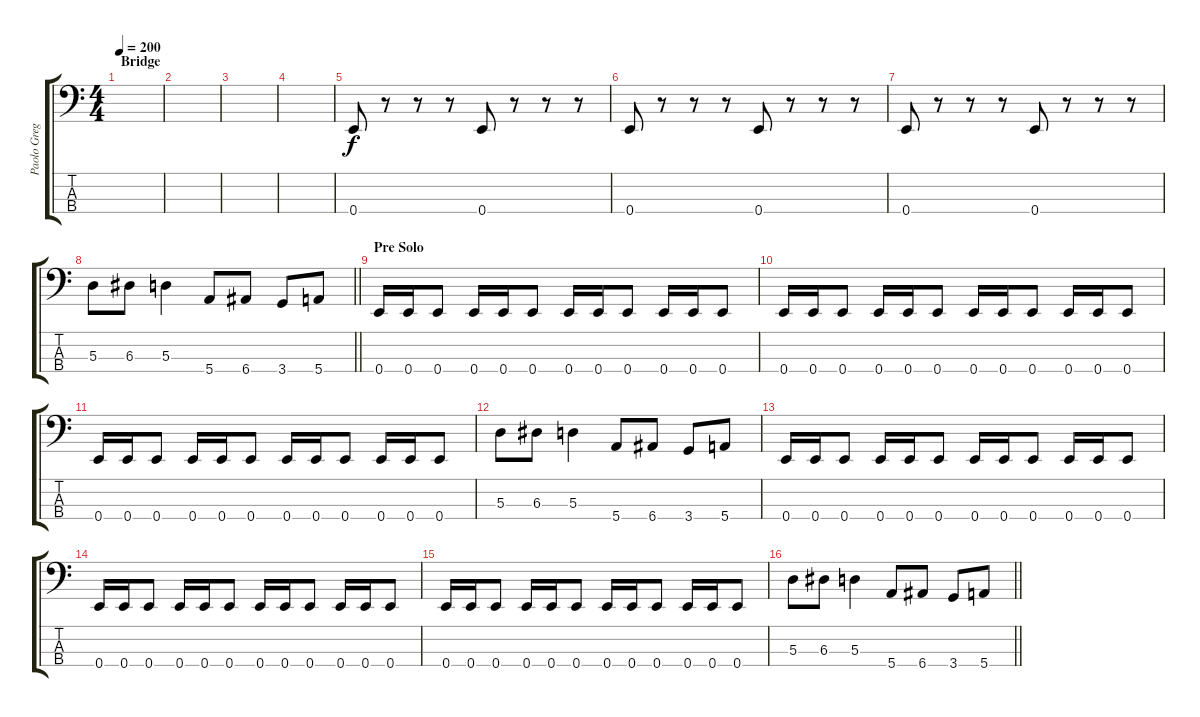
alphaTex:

\track ("Paolo Gregoletto" "Paolo Greg") {instrument electricbassfinger}
\staff {score tabs}
\tuning (G2 D2 A1 E1) {hide}
\ts (4 4)
\section ("" "Bridge")
\tempo 200
\clef f4
\ks c
|
|
|
|
0.4.8 r.8 r.8 r.8 0.4.8 r.8 r.8 r.8 |
0.4.8 r.8 r.8 r.8 0.4.8 r.8 r.8 r.8 |
0.4.8 r.8 r.8 r.8 0.4.8 r.8 r.8 r.8 |
\barLineRight lightlight
5.3.8 6.3.8 5.3.4 5.4.8 6.4.8 3.4.8 5.4.8 |
\section ("" "Pre Solo")
0.4.16 0.4.16 0.4.8 0.4.16 0.4.16 0.4.8 0.4.16 0.4.16 0.4.8 0.4.16 0.4.16 0.4.8 |
0.4.16 0.4.16 0.4.8 0.4.16 0.4.16 0.4.8 0.4.16 0.4.16 0.4.8 0.4.16 0.4.16 0.4.8 |
0.4.16 0.4.16 0.4.8 0.4.16 0.4.16 0.4.8 0.4.16 0.4.16 0.4.8 0.4.16 0.4.16 0.4.8 |
5.3.8 6.3.8 5.3.4 5.4.8 6.4.8 3.4.8 5.4.8 |
0.4.16 0.4.16 0.4.8 0.4.16 0.4.16 0.4.8 0.4.16 0.4.16 0.4.8 0.4.16 0.4.16 0.4.8 |
0.4.16 0.4.16 0.4.8 0.4.16 0.4.16 0.4.8 0.4.16 0.4.16 0.4.8 0.4.16 0.4.16 0.4.8 |
0.4.16 0.4.16 0.4.8 0.4.16 0.4.16 0.4.8 0.4.16 0.4.16 0.4.8 0.4.16 0.4.16 0.4.8 |
\barLineRight lightlight
5.3.8 6.3.8 5.3.4 5.4.8 6.4.8 3.4.8 5.4.8
